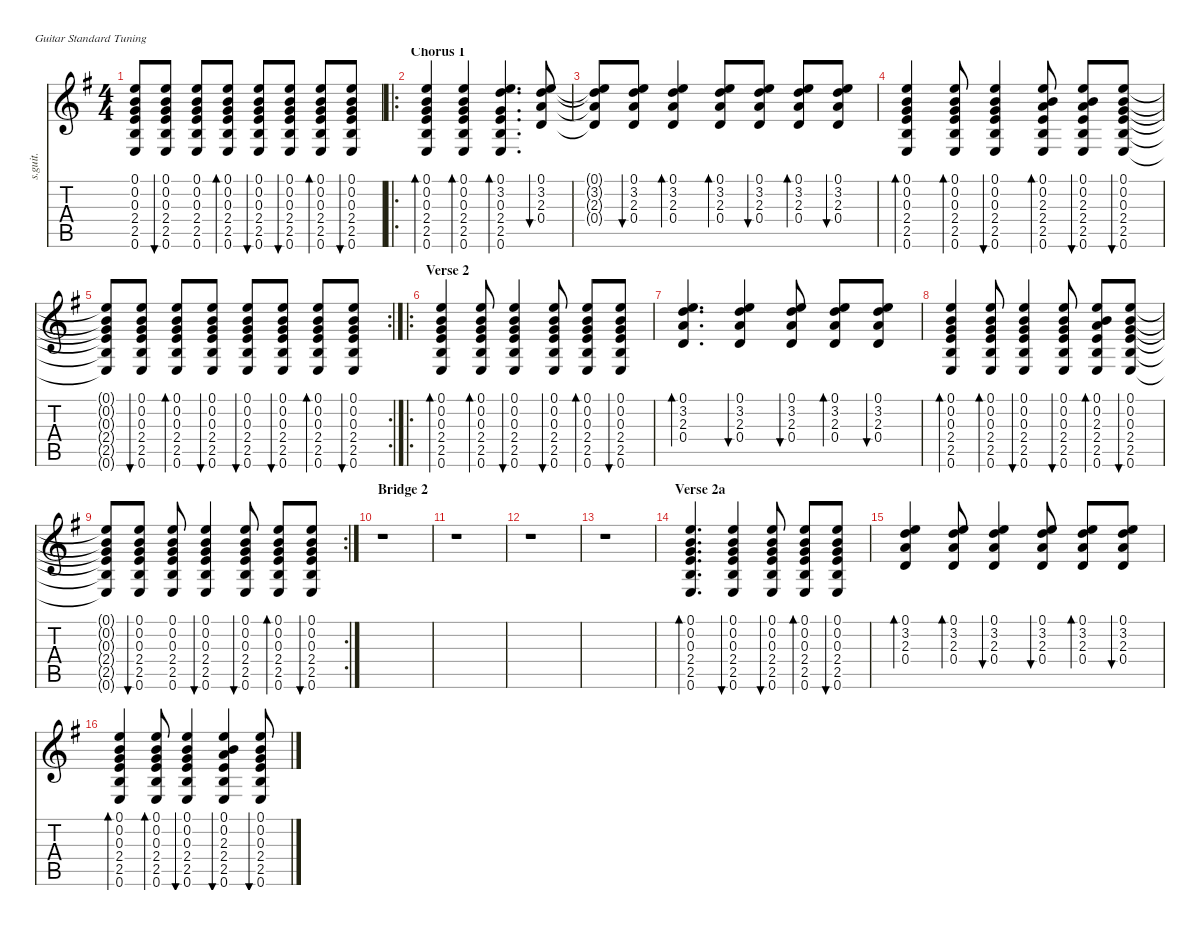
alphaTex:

\defaultSystemsLayout 4
\hideDynamics
\bracketExtendMode nobrackets
\otherSystemsTrackNameOrientation horizontal
\track ("Gtr.3 Ac." "s.guit.") {defaultSystemsLayout 4 instrument acousticguitarsteel}
\staff {score tabs}
\tuning (E4 B3 G3 D3 A2 E2)
\ts (4 4)
\tempo (128 hide)
\clef g2
\ks eminor
(0.1{t acc forcenatural} 0.2{t acc forcenatural} 0.3{t acc forcenatural} 2.4{t acc forcenatural} 2.5{t acc forcenatural} 0.6{t acc forcenatural}).8{dy f beam Up} (0.1{acc forcenatural} 0.2{acc forcenatural} 0.3{acc forcenatural} 2.4{acc forcenatural} 2.5{acc forcenatural} 0.6{acc forcenatural}).8{bu 30 beam Up} (0.1{acc forcenatural} 0.2{acc forcenatural} 0.3{acc forcenatural} 2.4{acc forcenatural} 2.5{acc forcenatural} 0.6{acc forcenatural}).8{beam Up} (0.1{acc forcenatural} 0.2{acc forcenatural} 0.3{acc forcenatural} 2.4{acc forcenatural} 2.5{acc forcenatural} 0.6{acc forcenatural}).8{bd 60 beam Up} (0.1{acc forcenatural} 0.2{acc forcenatural} 0.3{acc forcenatural} 2.4{acc forcenatural} 2.5{acc forcenatural} 0.6{acc forcenatural}).8{bu 30 beam Up} (0.1{acc forcenatural} 0.2{acc forcenatural} 0.3{acc forcenatural} 2.4{acc forcenatural} 2.5{acc forcenatural} 0.6{acc forcenatural}).8{bu 60 beam Up} (0.1{acc forcenatural} 0.2{acc forcenatural} 0.3{acc forcenatural} 2.4{acc forcenatural} 2.5{acc forcenatural} 0.6{acc forcenatural}).8{bd 30 beam Up} (0.1{acc forcenatural} 0.2{acc forcenatural} 0.3{acc forcenatural} 2.4{acc forcenatural} 2.5{acc forcenatural} 0.6{acc forcenatural}).8{bu 30 beam Up} |
\ro
\section ("" "Chorus 1")
(0.1{acc forcenatural} 0.2{acc forcenatural} 0.3{acc forcenatural} 2.4{acc forcenatural} 2.5{acc forcenatural} 0.6{acc forcenatural}).4{bd 60 beam Up} (0.1{acc forcenatural} 0.2{acc forcenatural} 0.3{acc forcenatural} 2.4{acc forcenatural} 2.5{acc forcenatural} 0.6{acc forcenatural}).4{bd 30 beam Up} (0.1{acc forcenatural} 3.2{acc forcenatural} 0.3{acc forcenatural} 2.4{acc forcenatural} 2.5{acc forcenatural} 0.6{acc forcenatural}).4{d bd 30 beam Up} (0.1{acc forcenatural} 3.2{acc forcenatural} 2.3{acc forcenatural} 0.4{acc forcenatural}).8{bu 60 beam Up} |
(0.1{t acc forcenatural} 3.2{t acc forcenatural} 2.3{t acc forcenatural} 0.4{t acc forcenatural}).8{beam Up} (0.1{acc forcenatural} 3.2{acc forcenatural} 2.3{acc forcenatural} 0.4{acc forcenatural}).8{bu 30 beam Up} (0.1{acc forcenatural} 3.2{acc forcenatural} 2.3{acc forcenatural} 0.4{acc forcenatural}).4{bd 30 beam Up} (0.1{acc forcenatural} 3.2{acc forcenatural} 2.3{acc forcenatural} 0.4{acc forcenatural}).8{bd 30 beam Up} (0.1{acc forcenatural} 3.2{acc forcenatural} 2.3{acc forcenatural} 0.4{acc forcenatural}).8{bu 60 beam Up} (0.1{acc forcenatural} 3.2{acc forcenatural} 2.3{acc forcenatural} 0.4{acc forcenatural}).8{bd 30 beam Up} (0.1{acc forcenatural} 3.2{acc forcenatural} 2.3{acc forcenatural} 0.4{acc forcenatural}).8{bu 30 beam Up} |
(0.1{acc forcenatural} 0.2{acc forcenatural} 0.3{acc forcenatural} 2.4{acc forcenatural} 2.5{acc forcenatural} 0.6{acc forcenatural}).4{bd 30 beam Up} (0.1{acc forcenatural} 0.2{acc forcenatural} 0.3{acc forcenatural} 2.4{acc forcenatural} 2.5{acc forcenatural} 0.6{acc forcenatural}).8{bd 60 beam Up} (0.1{acc forcenatural} 0.2{acc forcenatural} 0.3{acc forcenatural} 2.4{acc forcenatural} 2.5{acc forcenatural} 0.6{acc forcenatural}).4{bu 30 beam Up} (0.1{acc forcenatural} 0.2{acc forcenatural} 2.3{acc forcenatural} 2.4{acc forcenatural} 2.5{acc forcenatural} 0.6{acc forcenatural}).8{bd 60 beam Up} (0.1{acc forcenatural} 0.2{acc forcenatural} 2.3{acc forcenatural} 2.4{acc forcenatural} 2.5{acc forcenatural} 0.6{acc forcenatural}).8{bu 30 beam Up} (0.1{acc forcenatural} 0.2{acc forcenatural} 0.3{acc forcenatural} 2.4{acc forcenatural} 2.5{acc forcenatural} 0.6{acc forcenatural}).8{bu 30 beam Up} |
\rc 2
(0.1{t acc forcenatural} 0.2{t acc forcenatural} 0.3{t acc forcenatural} 2.4{t acc forcenatural} 2.5{t acc forcenatural} 0.6{t acc forcenatural}).8{beam Up} (0.1{acc forcenatural} 0.2{acc forcenatural} 0.3{acc forcenatural} 2.4{acc forcenatural} 2.5{acc forcenatural} 0.6{acc forcenatural}).8{bu 30 beam Up} (0.1{acc forcenatural} 0.2{acc forcenatural} 0.3{acc forcenatural} 2.4{acc forcenatural} 2.5{acc forcenatural} 0.6{acc forcenatural}).8{bd 30 beam Up} (0.1{acc forcenatural} 0.2{acc forcenatural} 0.3{acc forcenatural} 2.4{acc forcenatural} 2.5{acc forcenatural} 0.6{acc forcenatural}).8{bu 30 beam Up} (0.1{acc forcenatural} 0.2{acc forcenatural} 0.3{acc forcenatural} 2.4{acc forcenatural} 2.5{acc forcenatural} 0.6{acc forcenatural}).8{bu 60 beam Up} (0.1{acc forcenatural} 0.2{acc forcenatural} 0.3{acc forcenatural} 2.4{acc forcenatural} 2.5{acc forcenatural} 0.6{acc forcenatural}).8{bu 30 beam Up} (0.1{acc forcenatural} 0.2{acc forcenatural} 0.3{acc forcenatural} 2.4{acc forcenatural} 2.5{acc forcenatural} 0.6{acc forcenatural}).8{bd 30 beam Up} (0.1{acc forcenatural} 0.2{acc forcenatural} 0.3{acc forcenatural} 2.4{acc forcenatural} 2.5{acc forcenatural} 0.6{acc forcenatural}).8{bu 30 beam Up} |
\ro
\section ("" "Verse 2")
\tempo (127 hide)
(0.1{acc forcenatural} 0.2{acc forcenatural} 0.3{acc forcenatural} 2.4{acc forcenatural} 2.5{acc forcenatural} 0.6{acc forcenatural}).4{bd 60 beam Up} (0.1{acc forcenatural} 0.2{acc forcenatural} 0.3{acc forcenatural} 2.4{acc forcenatural} 2.5{acc forcenatural} 0.6{acc forcenatural}).8{bd 30 beam Up} (0.1{acc forcenatural} 0.2{acc forcenatural} 0.3{acc forcenatural} 2.4{acc forcenatural} 2.5{acc forcenatural} 0.6{acc forcenatural}).4{bu 30 beam Up} (0.1{acc forcenatural} 0.2{acc forcenatural} 0.3{acc forcenatural} 2.4{acc forcenatural} 2.5{acc forcenatural} 0.6{acc forcenatural}).8{bu 60 beam Up} (0.1{acc forcenatural} 0.2{acc forcenatural} 0.3{acc forcenatural} 2.4{acc forcenatural} 2.5{acc forcenatural} 0.6{acc forcenatural}).8{bd 30 beam Up} (0.1{acc forcenatural} 0.2{acc forcenatural} 0.3{acc forcenatural} 2.4{acc forcenatural} 2.5{acc forcenatural} 0.6{acc forcenatural}).8{bu 30 beam Up} |
(0.1{acc forcenatural} 3.2{acc forcenatural} 2.3{acc forcenatural} 0.4{acc forcenatural}).4{d bd 30 beam Up} (0.1{acc forcenatural} 3.2{acc forcenatural} 2.3{acc forcenatural} 0.4{acc forcenatural}).4{bu 60 beam Up} (0.1{acc forcenatural} 3.2{acc forcenatural} 2.3{acc forcenatural} 0.4{acc forcenatural}).8{bu 60 beam Up} (0.1{acc forcenatural} 3.2{acc forcenatural} 2.3{acc forcenatural} 0.4{acc forcenatural}).8{bd 60 beam Up} (0.1{acc forcenatural} 3.2{acc forcenatural} 2.3{acc forcenatural} 0.4{acc forcenatural}).8{bu 30 beam Up} |
(0.1{acc forcenatural} 0.2{acc forcenatural} 0.3{acc forcenatural} 2.4{acc forcenatural} 2.5{acc forcenatural} 0.6{acc forcenatural}).4{bd 60 beam Up} (0.1{acc forcenatural} 0.2{acc forcenatural} 0.3{acc forcenatural} 2.4{acc forcenatural} 2.5{acc forcenatural} 0.6{acc forcenatural}).8{bd 30 beam Up} (0.1{acc forcenatural} 0.2{acc forcenatural} 0.3{acc forcenatural} 2.4{acc forcenatural} 2.5{acc forcenatural} 0.6{acc forcenatural}).4{bu 30 beam Up} (0.1{acc forcenatural} 0.2{acc forcenatural} 0.3{acc forcenatural} 2.4{acc forcenatural} 2.5{acc forcenatural} 0.6{acc forcenatural}).8{bu 60 beam Up} (0.1{acc forcenatural} 0.2{acc forcenatural} 2.3{acc forcenatural} 2.4{acc forcenatural} 2.5{acc forcenatural} 0.6{acc forcenatural}).8{bd 60 beam Up} (0.1{acc forcenatural} 0.2{acc forcenatural} 0.3{acc forcenatural} 2.4{acc forcenatural} 2.5{acc forcenatural} 0.6{acc forcenatural}).8{bu 60 beam Up} |
\rc 2
(0.1{t acc forcenatural} 0.2{t acc forcenatural} 0.3{t acc forcenatural} 2.4{t acc forcenatural} 2.5{t acc forcenatural} 0.6{t acc forcenatural}).8{beam Up} (0.1{acc forcenatural} 0.2{acc forcenatural} 0.3{acc forcenatural} 2.4{acc forcenatural} 2.5{acc forcenatural} 0.6{acc forcenatural}).8{bu 30 beam Up} (0.1{acc forcenatural} 0.2{acc forcenatural} 0.3{acc forcenatural} 2.4{acc forcenatural} 2.5{acc forcenatural} 0.6{acc forcenatural}).8{beam Up} (0.1{acc forcenatural} 0.2{acc forcenatural} 0.3{acc forcenatural} 2.4{acc forcenatural} 2.5{acc forcenatural} 0.6{acc forcenatural}).4{bu 30 beam Up} (0.1{acc forcenatural} 0.2{acc forcenatural} 0.3{acc forcenatural} 2.4{acc forcenatural} 2.5{acc forcenatural} 0.6{acc forcenatural}).8{bu 60 beam Up} (0.1{acc forcenatural} 0.2{acc forcenatural} 0.3{acc forcenatural} 2.4{acc forcenatural} 2.5{acc forcenatural} 0.6{acc forcenatural}).8{bd 30 beam Up} (0.1{acc forcenatural} 0.2{acc forcenatural} 0.3{acc forcenatural} 2.4{acc forcenatural} 2.5{acc forcenatural} 0.6{acc forcenatural}).8{bu 30 beam Up} |
\section ("" "Bridge 2")
\tempo (128 hide)
r.1{beam Down} |
r.1{beam Down} |
r.1{beam Down} |
r.1{beam Down} |
\section ("" "Verse 2a")
(0.1{acc forcenatural} 0.2{acc forcenatural} 0.3{acc forcenatural} 2.4{acc forcenatural} 2.5{acc forcenatural} 0.6{acc forcenatural}).4{d bd 60 beam Up} (0.1{acc forcenatural} 0.2{acc forcenatural} 0.3{acc forcenatural} 2.4{acc forcenatural} 2.5{acc forcenatural} 0.6{acc forcenatural}).4{bu 30 beam Up} (0.1{acc forcenatural} 0.2{acc forcenatural} 0.3{acc forcenatural} 2.4{acc forcenatural} 2.5{acc forcenatural} 0.6{acc forcenatural}).8{bu 60 beam Up} (0.1{acc forcenatural} 0.2{acc forcenatural} 0.3{acc forcenatural} 2.4{acc forcenatural} 2.5{acc forcenatural} 0.6{acc forcenatural}).8{bd 30 beam Up} (0.1{acc forcenatural} 0.2{acc forcenatural} 0.3{acc forcenatural} 2.4{acc forcenatural} 2.5{acc forcenatural} 0.6{acc forcenatural}).8{bu 30 beam Up} |
(0.1{acc forcenatural} 3.2{acc forcenatural} 2.3{acc forcenatural} 0.4{acc forcenatural}).4{bd 30 beam Up} (0.1{acc forcenatural} 3.2{acc forcenatural} 2.3{acc forcenatural} 0.4{acc forcenatural}).8{bd 60 beam Up} (0.1{acc forcenatural} 3.2{acc forcenatural} 2.3{acc forcenatural} 0.4{acc forcenatural}).4{bu 60 beam Up} (0.1{acc forcenatural} 3.2{acc forcenatural} 2.3{acc forcenatural} 0.4{acc forcenatural}).8{bu 60 beam Up} (0.1{acc forcenatural} 3.2{acc forcenatural} 2.3{acc forcenatural} 0.4{acc forcenatural}).8{bd 30 beam Up} (0.1{acc forcenatural} 3.2{acc forcenatural} 2.3{acc forcenatural} 0.4{acc forcenatural}).8{bu 30 beam Up} |
(0.1{acc forcenatural} 0.2{acc forcenatural} 0.3{acc forcenatural} 2.4{acc forcenatural} 2.5{acc forcenatural} 0.6{acc forcenatural}).4{bd 60 beam Up} (0.1{acc forcenatural} 0.2{acc forcenatural} 0.3{acc forcenatural} 2.4{acc forcenatural} 2.5{acc forcenatural} 0.6{acc forcenatural}).8{bd 30 beam Up} (0.1{acc forcenatural} 0.2{acc forcenatural} 0.3{acc forcenatural} 2.4{acc forcenatural} 2.5{acc forcenatural} 0.6{acc forcenatural}).4{bu 30 beam Up} (0.1{acc forcenatural} 0.2{acc forcenatural} 2.3{acc forcenatural} 2.4{acc forcenatural} 2.5{acc forcenatural} 0.6{acc forcenatural}).4{bu 60 beam Up} (0.1{acc forcenatural} 0.2{acc forcenatural} 0.3{acc forcenatural} 2.4{acc forcenatural} 2.5{acc forcenatural} 0.6{acc forcenatural}).8{bu 60 beam Up}
